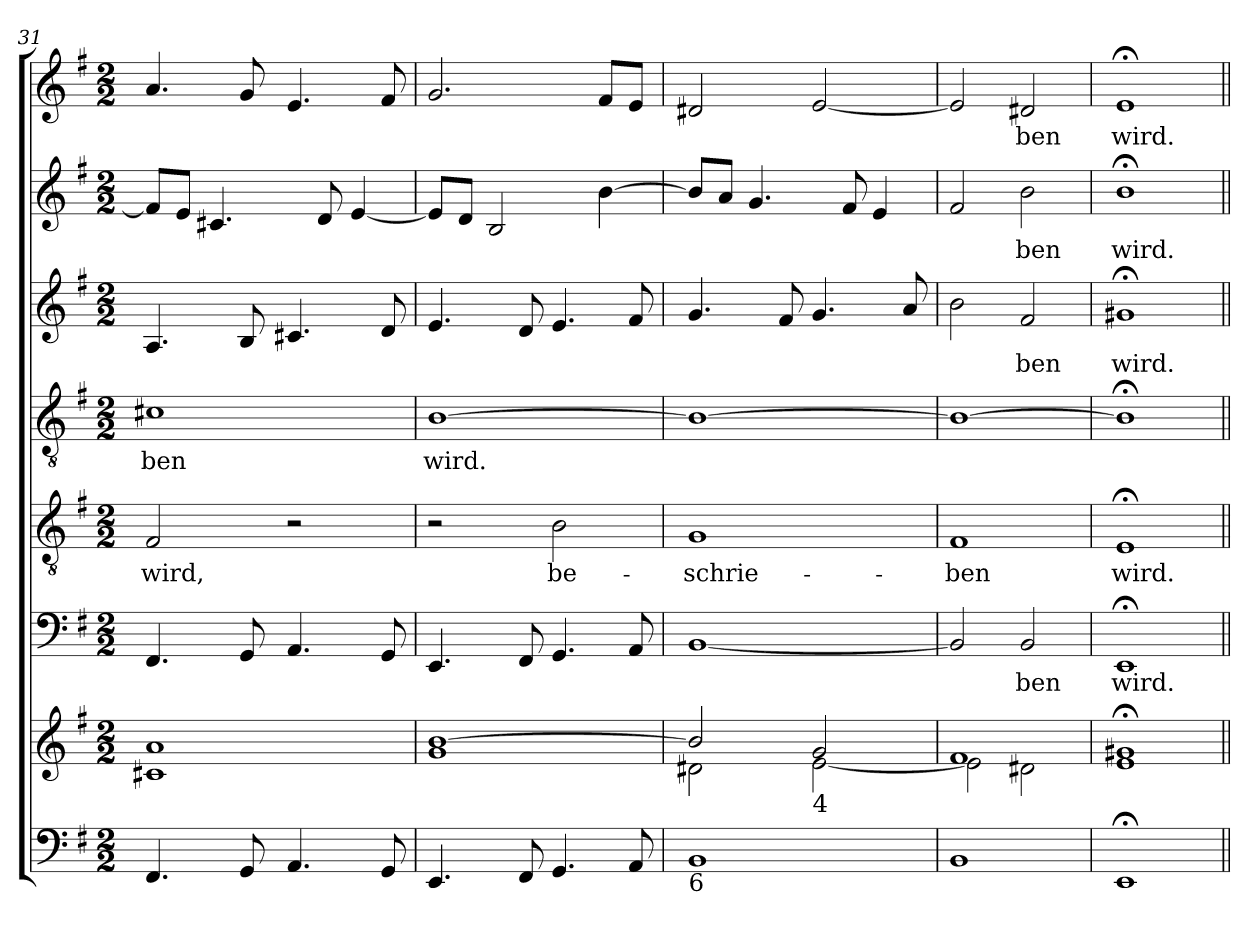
**kern	**kern	**kern	**text	**kern	**text	**kern	**text	**kern	**text	**kern	**text	**kern	**text
*part7	*part7	*part6	*part6	*part5	*part5	*part4	*part4	*part3	*part3	*part2	*part2	*part1	*part1
*staff8	*staff7	*staff6	*staff6	*staff5	*staff5	*staff4	*staff4	*staff3	*staff3	*staff2	*staff2	*staff1	*staff1
*clefF4	*clefG2	*clefF4	*	*clefGv2	*	*clefGv2	*	*clefG2	*	*clefG2	*	*clefG2	*
*k[f#]	*k[f#]	*k[f#]	*	*k[f#]	*	*k[f#]	*	*k[f#]	*	*k[f#]	*	*k[f#]	*
*G:	*G:	*G:	*	*G:	*	*G:	*	*G:	*	*G:	*	*G:	*
*M2/2	*M2/2	*M2/2	*	*M2/2	*	*M2/2	*	*M2/2	*	*M2/2	*	*M2/2	*
=31	=31	=31	=31	=31	=31	=31	=31	=31	=31	=31	=31	=31	=31
*	*^	*	*	*	*	*	*	*	*	*	*	*	*
!	!	!	!	!	!	!LO:LY:b	!	!LO:LY:b	!	!	!	!	!	!
4.FF#/	1a	1c#X	4.FF#/	.	2F#/	wird,	1c#X	-ben	4.A/	.	8f#/L]	.	4.a/	.
.	.	.	.	.	.	.	.	.	.	.	8e/J	.	.	.
.	.	.	.	.	.	.	.	.	.	.	4.c#X/	.	.	.
8GG/	.	.	8GG/	.	.	.	.	.	8B/	.	.	.	8g/	.
4.AA/	.	.	4.AA/	.	2r	.	.	.	4.c#X/	.	.	.	4.e/	.
.	.	.	.	.	.	.	.	.	.	.	8d/	.	.	.
.	.	.	.	.	.	.	.	.	.	.	[4e/	.	.	.
8GG/	.	.	8GG/	.	.	.	.	.	8d/	.	.	.	8f#/	.
=32	=32	=32	=32	=32	=32	=32	=32	=32	=32	=32	=32	=32	=32	=32
!	!	!	!	!	!	!	!	!LO:LY:b	!	!	!	!	!	!
4.EE/	[>1b	1g	4.EE/	.	2r	.	[1B	wird.	4.e/	.	8e/L]	.	2.g/	.
.	.	.	.	.	.	.	.	.	.	.	8d/J	.	.	.
.	.	.	.	.	.	.	.	.	.	.	2B/	.	.	.
8FF#/	.	.	8FF#/	.	.	.	.	.	8d/	.	.	.	.	.
!	!	!	!	!	!	!LO:LY:b	!	!	!	!	!	!	!	!
4.GG/	.	.	4.GG/	.	2B\	be-	.	.	4.e/	.	.	.	.	.
.	.	.	.	.	.	.	.	.	.	.	[4b\	.	8f#/L	.
8AA/	.	.	8AA/	.	.	.	.	.	8f#/	.	.	.	8e/J	.
=33	=33	=33	=33	=33	=33	=33	=33	=33	=33	=33	=33	=33	=33	=33
!LO:TX:b:t=6	!	!	!	!	!	!	!	!	!	!	!	!	!	!
!	!	!	!	!	!	!LO:LY:b	!	!	!	!	!	!	!	!
1BB	2b/]	2d#X\	[1BB	.	1G	-schrie-	1B_	.	4.g/	.	8b/L]	.	2d#X/	.
.	.	.	.	.	.	.	.	.	.	.	8a/J	.	.	.
.	.	.	.	.	.	.	.	.	.	.	4.g/	.	.	.
.	.	.	.	.	.	.	.	.	8f#/	.	.	.	.	.
!	!LO:TX:b:t=4	!	!	!	!	!	!	!	!	!	!	!	!	!
.	2g/	[<2e\	.	.	.	.	.	.	4.g/	.	.	.	[2e/	.
.	.	.	.	.	.	.	.	.	.	.	8f#/	.	.	.
.	.	.	.	.	.	.	.	.	.	.	4e/	.	.	.
.	.	.	.	.	.	.	.	.	8a/	.	.	.	.	.
=34	=34	=34	=34	=34	=34	=34	=34	=34	=34	=34	=34	=34	=34	=34
!	!	!	!	!	!	!LO:LY:b	!	!	!	!	!	!	!	!
1BB	1f#	2e\]	2BB/]	.	1F#	-ben	1B_	.	2b\	.	2f#/	.	2e/]	.
!	!	!	!	!LO:LY:b	!	!	!	!	!	!LO:LY:b	!	!LO:LY:b	!	!LO:LY:b
.	.	2d#X\	2BB/	ben	.	.	.	.	2f#/	ben	2b\	-ben	2d#X/	ben
=35	=35	=35	=35	=35	=35	=35	=35	=35	=35	=35	=35	=35	=35	=35
!	!	!	!	!LO:LY:b	!	!LO:LY:b	!	!	!	!LO:LY:b	!	!LO:LY:b	!	!LO:LY:b
1EE;	1e;< 1g#X;<	1ryy	1EE;	wird.	1E;	wird.	1B;<]	.	1g#X;	wird.	1b;<	wird.	1e;	wird.
*	*v	*v	*	*	*	*	*	*	*	*	*	*	*	*
=||	=||	=||	=||	=||	=||	=||	=||	=||	=||	=||	=||	=||	=||
*-	*-	*-	*-	*-	*-	*-	*-	*-	*-	*-	*-	*-	*-
